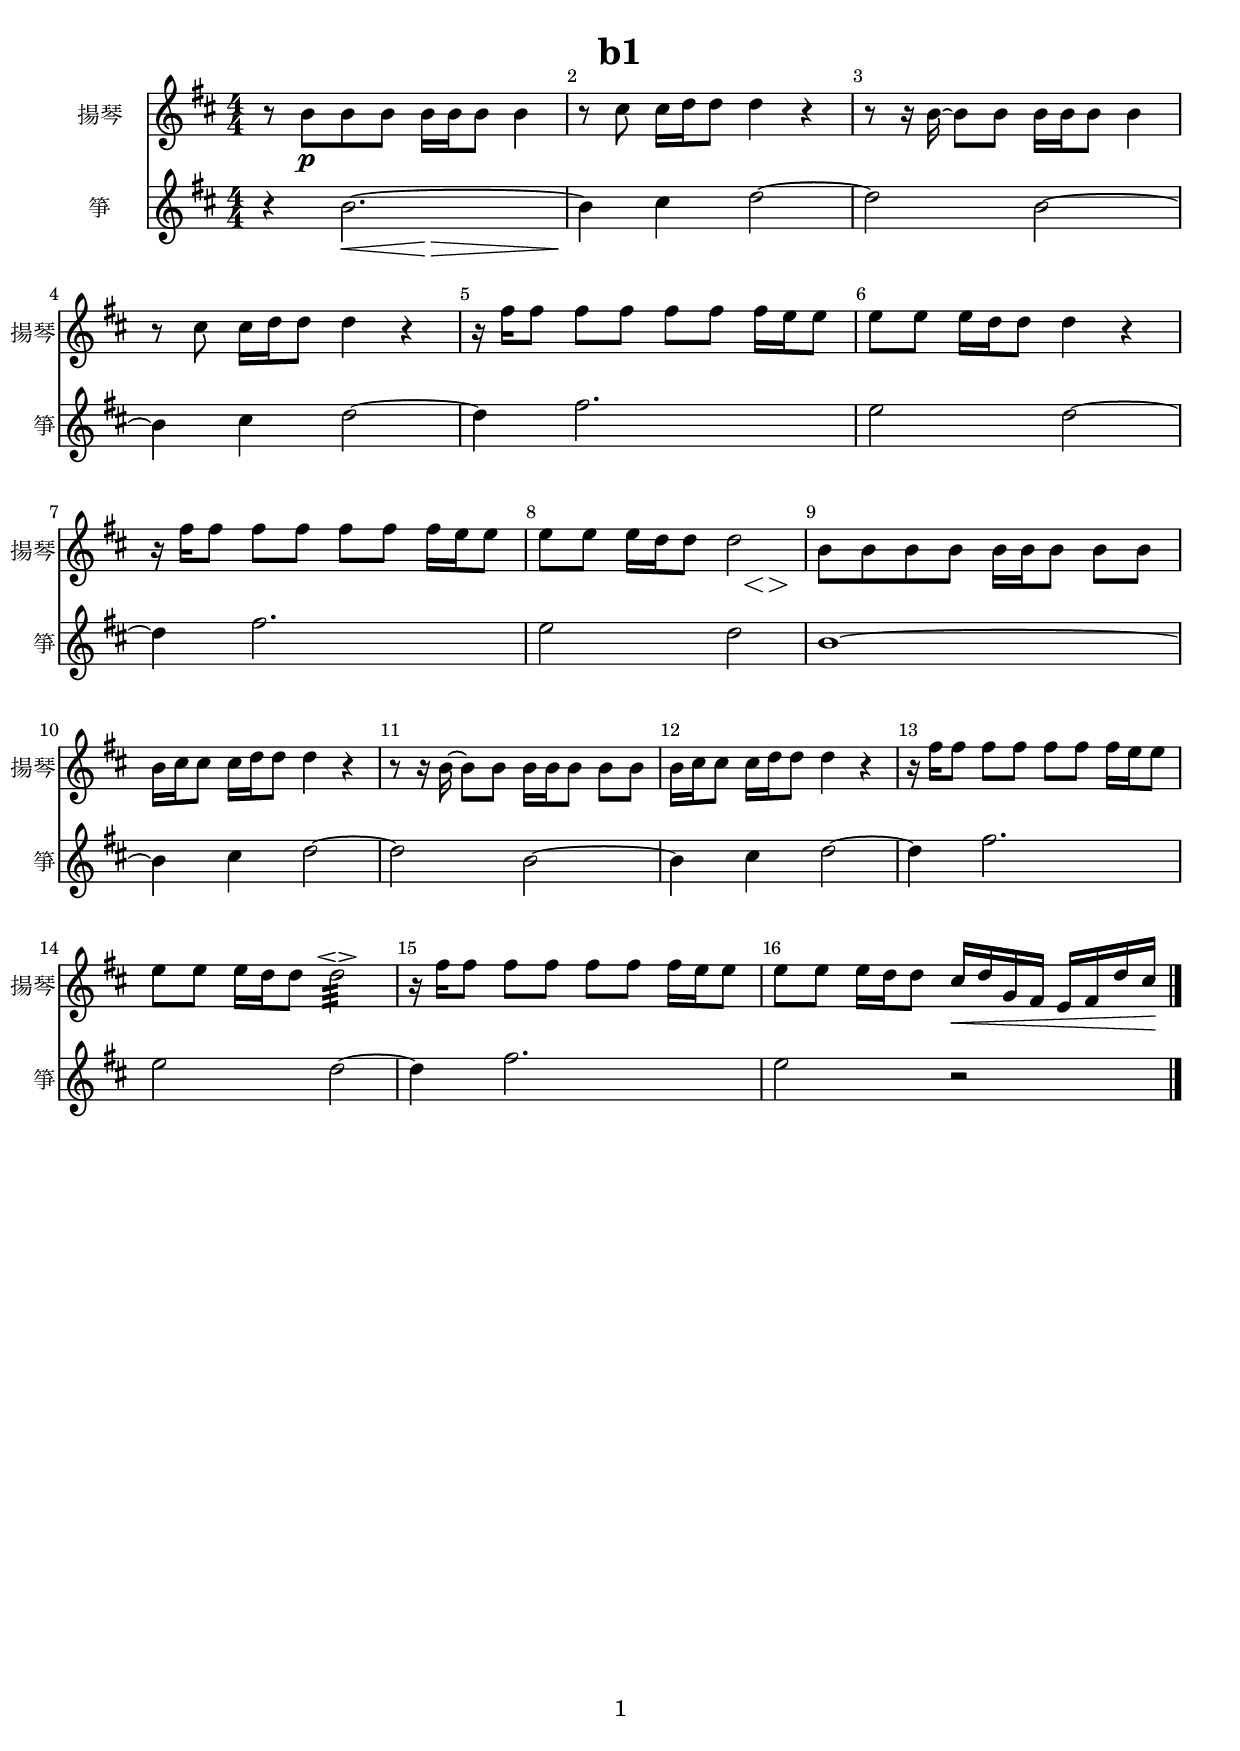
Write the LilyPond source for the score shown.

\version "2.14.2"
\language "english"
\pointAndClickOff
\header { title = "b1" tagline = "" }

\paper {
print-page-number = ##t
print-first-page-number = ##t
oddHeaderMarkup = \markup \null
evenHeaderMarkup = \markup \null
oddFooterMarkup = \markup {
\fill-line {
    \on-the-fly #print-page-number-check-first
    \fromproperty #'page:page-number-string
    }
}
evenFooterMarkup = \oddFooterMarkup
}

\score {
<<
\new Staff  {
\set Staff.instrumentName = "揚琴"
\set Staff.shortInstrumentName = "揚琴"
\numericTimeSignature
\set Staff.printKeyCancellation = ##f
\override Score.BarNumber.break-visibility = ##(#f #t #t)
{
 \time 4/4 \key b \minor r8 b'8 \p b'8 b'8 b'16 b'16 b'8 b'4 | % untitled/b1 untitled/b10.t5 .75-1; 1
 r8 cs''8 cs''16 d''16 d''8 d''4 r4 | % untitled/b1 untitled/b10.t5 1.5-1.75; 2
 r8 r16 b'16~ b'8 b'8 b'16 b'16 b'8 b'4 | % untitled/b1 untitled/b10.t5 2.75-3; 3
 r8 cs''8 cs''16 d''16 d''8 d''4 r4 | % untitled/b1 untitled/b10.t5 3.5-3.75; 4
 r16 fs''16 fs''8 fs''8 fs''8 fs''8 fs''8 fs''16 e''16 e''8 | % untitled/b1 untitled/b10.t5 4.87-5; 5
 e''8 e''8 e''16 d''16 d''8 d''4 r4 | % untitled/b1 untitled/b10.t5 5.5-5.75; 6
 r16 fs''16 fs''8 fs''8 fs''8 fs''8 fs''8 fs''16 e''16 e''8 | % untitled/b1 untitled/b10.t5 6.87-7; 7
 e''8 e''8 e''16 d''16 d''8 << d''2 { s8 s8 \< s8 \> s8 \! } >> | % untitled/b1 untitled/b10.t5 7.5-8; 8
 b'8 b'8 b'8 b'8 b'16 b'16 b'8 b'8 b'8 | % untitled/b1 untitled/b10.t5 8.87-9; 9
 b'16 cs''16 cs''8 cs''16 d''16 d''8 d''4 r4 | % untitled/b1 untitled/b10.t5 9.5-9.75; 10
 r8 r16 b'16~ b'8 b'8 b'16 b'16 b'8 b'8 b'8 | % untitled/b1 untitled/b10.t5 10.87-11; 11
 b'16 cs''16 cs''8 cs''16 d''16 d''8 d''4 r4 | % untitled/b1 untitled/b10.t5 11.5-11.75; 12
 r16 fs''16 fs''8 fs''8 fs''8 fs''8 fs''8 fs''16 e''16 e''8 | % untitled/b1 untitled/b10.t5 12.87-13; 13
 e''8 e''8 e''16 d''16 d''8 d''2:32 \espressivo | % untitled/b1 untitled/b10.t5 13.5-14; 14
 r16 fs''16 fs''8 fs''8 fs''8 fs''8 fs''8 fs''16 e''16 e''8 | % untitled/b1 untitled/b10.t5 14.87-15; 15
 e''8 e''8 e''16 d''16 d''8 cs''16 \< d''16 g'16 fs'16 e'16 fs'16 d''16 cs''16 \! \bar "|."
} }

\new Staff  {
\set Staff.instrumentName = "箏"
\set Staff.shortInstrumentName = "箏"
\numericTimeSignature
\set Staff.printKeyCancellation = ##f
\override Score.BarNumber.break-visibility = ##(#f #t #t)
{
 \time 4/4 \key b \minor
 r4 << b'2.~ { s4 \< s4 \> s4 } >> | % untitled/b1 untitled/b10.t1 .25-1.25; 1
 b'4 \! cs''4 d''2~ | % untitled/b1 untitled/b10.t1 1.5-2.5; 2
 d''2 b'2~ | % untitled/b1 untitled/b10.t1 2.5-3.25; 3
 b'4 cs''4 d''2~ | % untitled/b1 untitled/b10.t1 3.5-4.25; 4
 d''4 fs''2. | % untitled/b1 untitled/b10.t1 4.25-5; 5
 e''2 d''2~ | % untitled/b1 untitled/b10.t1 5.5-6.25; 6
 d''4 fs''2. | % untitled/b1 untitled/b10.t1 6.25-7; 7
 e''2 d''2 | % untitled/b1 untitled/b10.t1 7.5-8; 8
 b'1~ | % untitled/b1 untitled/b10.t1 8-9.25; 9
 b'4 cs''4 d''2~ | % untitled/b1 untitled/b10.t1 9.5-10.5; 10
 d''2 b'2~ | % untitled/b1 untitled/b10.t1 10.5-11.25; 11
 b'4 cs''4 d''2~ | % untitled/b1 untitled/b10.t1 11.5-12.25; 12
 d''4 fs''2. | % untitled/b1 untitled/b10.t1 12.25-13; 13
 e''2 d''2~ | % untitled/b1 untitled/b10.t1 13.5-14.25; 14
 d''4 fs''2. | % untitled/b1 untitled/b10.t1 14.25-15; 15
 e''2 r2 \bar "|."
} }

>>
}

